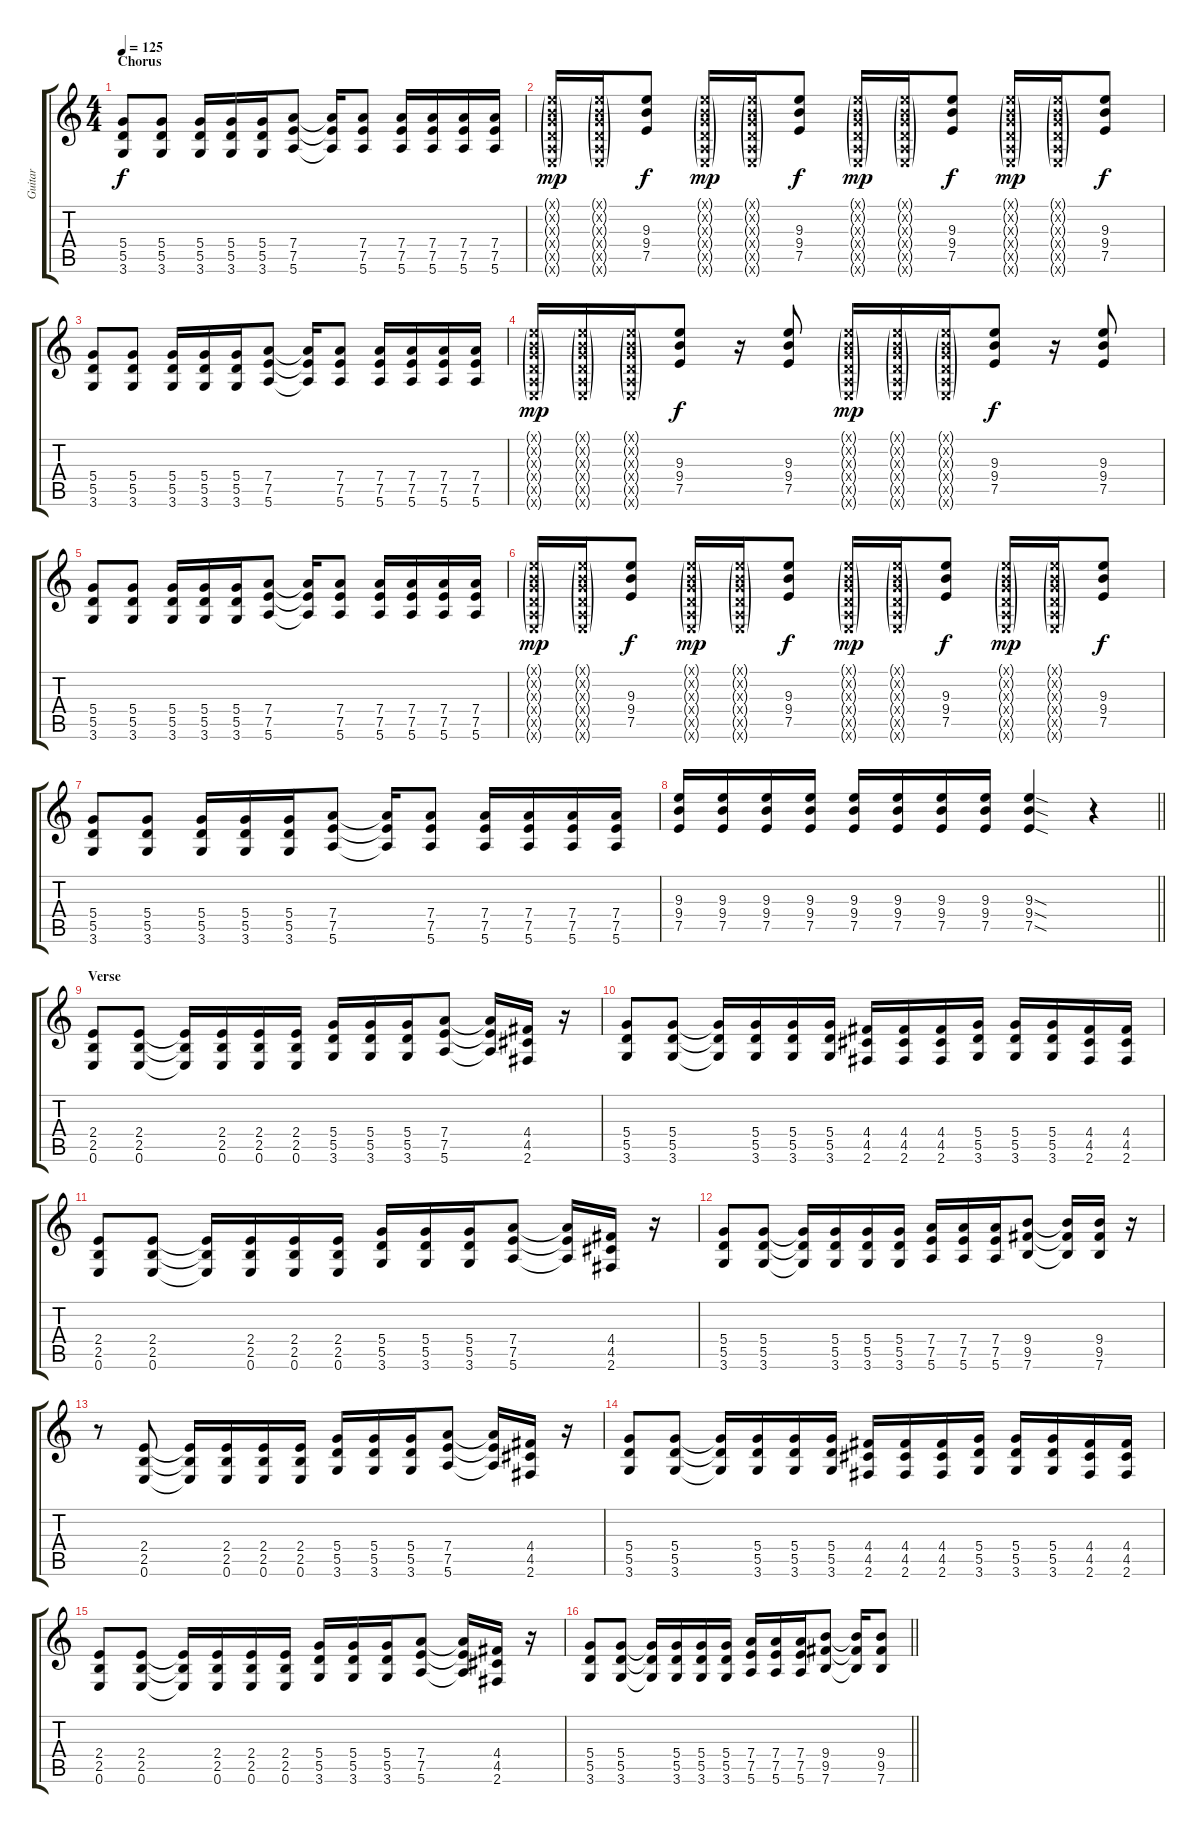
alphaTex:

\track ("Guitar" "Guitar") {instrument distortionguitar}
\staff {score tabs}
\tuning (E4 B3 G3 D3 A2 E2) {hide}
\ts (4 4)
\section ("" "Chorus")
\tempo 125
\clef g2
\ks c
(5.4 5.5 3.6).8{dy f} (5.4 5.5 3.6).8 (5.4 5.5 3.6).16 (5.4 5.5 3.6).16 (5.4 5.5 3.6).16 (7.4 7.5 5.6).8 (7.4{t} 7.5{t} 5.6{t}).16 (7.4 7.5 5.6).8 (7.4 7.5 5.6).16 (7.4 7.5 5.6).16 (7.4 7.5 5.6).16 (7.4 7.5 5.6).16 |
(0.1{g x} 0.2{g x} 0.3{g x} 0.4{g x} 0.5{g x} 0.6{g x}).16{dy mp} (0.1{g x} 0.2{g x} 0.3{g x} 0.4{g x} 0.5{g x} 0.6{g x}).16 (9.3 9.4 7.5).8{dy f} (0.1{g x} 0.2{g x} 0.3{g x} 0.4{g x} 0.5{g x} 0.6{g x}).16{dy mp} (0.1{g x} 0.2{g x} 0.3{g x} 0.4{g x} 0.5{g x} 0.6{g x}).16 (9.3 9.4 7.5).8{dy f} (0.1{g x} 0.2{g x} 0.3{g x} 0.4{g x} 0.5{g x} 0.6{g x}).16{dy mp} (0.1{g x} 0.2{g x} 0.3{g x} 0.4{g x} 0.5{g x} 0.6{g x}).16 (9.3 9.4 7.5).8{dy f} (0.1{g x} 0.2{g x} 0.3{g x} 0.4{g x} 0.5{g x} 0.6{g x}).16{dy mp} (0.1{g x} 0.2{g x} 0.3{g x} 0.4{g x} 0.5{g x} 0.6{g x}).16 (9.3 9.4 7.5).8{dy f} |
(5.4 5.5 3.6).8 (5.4 5.5 3.6).8 (5.4 5.5 3.6).16 (5.4 5.5 3.6).16 (5.4 5.5 3.6).16 (7.4 7.5 5.6).8 (7.4{t} 7.5{t} 5.6{t}).16 (7.4 7.5 5.6).8 (7.4 7.5 5.6).16 (7.4 7.5 5.6).16 (7.4 7.5 5.6).16 (7.4 7.5 5.6).16 |
(0.1{g x} 0.2{g x} 0.3{g x} 0.4{g x} 0.5{g x} 0.6{g x}).16{dy mp} (0.1{g x} 0.2{g x} 0.3{g x} 0.4{g x} 0.5{g x} 0.6{g x}).16 (0.1{g x} 0.2{g x} 0.3{g x} 0.4{g x} 0.5{g x} 0.6{g x}).16 (9.3 9.4 7.5).8{dy f} r.16 (9.3 9.4 7.5).8 (0.1{g x} 0.2{g x} 0.3{g x} 0.4{g x} 0.5{g x} 0.6{g x}).16{dy mp} (0.1{g x} 0.2{g x} 0.3{g x} 0.4{g x} 0.5{g x} 0.6{g x}).16 (0.1{g x} 0.2{g x} 0.3{g x} 0.4{g x} 0.5{g x} 0.6{g x}).16 (9.3 9.4 7.5).8{dy f} r.16 (9.3 9.4 7.5).8 |
(5.4 5.5 3.6).8 (5.4 5.5 3.6).8 (5.4 5.5 3.6).16 (5.4 5.5 3.6).16 (5.4 5.5 3.6).16 (7.4 7.5 5.6).8 (7.4{t} 7.5{t} 5.6{t}).16 (7.4 7.5 5.6).8 (7.4 7.5 5.6).16 (7.4 7.5 5.6).16 (7.4 7.5 5.6).16 (7.4 7.5 5.6).16 |
(0.1{g x} 0.2{g x} 0.3{g x} 0.4{g x} 0.5{g x} 0.6{g x}).16{dy mp} (0.1{g x} 0.2{g x} 0.3{g x} 0.4{g x} 0.5{g x} 0.6{g x}).16 (9.3 9.4 7.5).8{dy f} (0.1{g x} 0.2{g x} 0.3{g x} 0.4{g x} 0.5{g x} 0.6{g x}).16{dy mp} (0.1{g x} 0.2{g x} 0.3{g x} 0.4{g x} 0.5{g x} 0.6{g x}).16 (9.3 9.4 7.5).8{dy f} (0.1{g x} 0.2{g x} 0.3{g x} 0.4{g x} 0.5{g x} 0.6{g x}).16{dy mp} (0.1{g x} 0.2{g x} 0.3{g x} 0.4{g x} 0.5{g x} 0.6{g x}).16 (9.3 9.4 7.5).8{dy f} (0.1{g x} 0.2{g x} 0.3{g x} 0.4{g x} 0.5{g x} 0.6{g x}).16{dy mp} (0.1{g x} 0.2{g x} 0.3{g x} 0.4{g x} 0.5{g x} 0.6{g x}).16 (9.3 9.4 7.5).8{dy f} |
(5.4 5.5 3.6).8 (5.4 5.5 3.6).8 (5.4 5.5 3.6).16 (5.4 5.5 3.6).16 (5.4 5.5 3.6).16 (7.4 7.5 5.6).8 (7.4{t} 7.5{t} 5.6{t}).16 (7.4 7.5 5.6).8 (7.4 7.5 5.6).16 (7.4 7.5 5.6).16 (7.4 7.5 5.6).16 (7.4 7.5 5.6).16 |
\barLineRight lightlight
(9.3 9.4 7.5).16 (9.3 9.4 7.5).16 (9.3 9.4 7.5).16 (9.3 9.4 7.5).16 (9.3 9.4 7.5).16 (9.3 9.4 7.5).16 (9.3 9.4 7.5).16 (9.3 9.4 7.5).16 (9.3{sod} 9.4{sod} 7.5{sod}).4 r.4 |
\section ("" "Verse")
(2.4 2.5 0.6).8{volume 13} (2.4 2.5 0.6).8 (2.4{t} 2.5{t} 0.6{t}).16 (2.4 2.5 0.6).16 (2.4 2.5 0.6).16 (2.4 2.5 0.6).16 (5.4 5.5 3.6).16 (5.4 5.5 3.6).16 (5.4 5.5 3.6).16 (7.4 7.5 5.6).8 (7.4{t} 7.5{t} 5.6{t}).16 (4.4 4.5 2.6).16 r.16 |
(5.4 5.5 3.6).8 (5.4 5.5 3.6).8 (5.4{t} 5.5{t} 3.6{t}).16 (5.4 5.5 3.6).16 (5.4 5.5 3.6).16 (5.4 5.5 3.6).16 (4.4 4.5 2.6).16 (4.4 4.5 2.6).16 (4.4 4.5 2.6).16 (5.4 5.5 3.6).16 (5.4 5.5 3.6).16 (5.4 5.5 3.6).16 (4.4 4.5 2.6).16 (4.4 4.5 2.6).16 |
(2.4 2.5 0.6).8 (2.4 2.5 0.6).8 (2.4{t} 2.5{t} 0.6{t}).16 (2.4 2.5 0.6).16 (2.4 2.5 0.6).16 (2.4 2.5 0.6).16 (5.4 5.5 3.6).16 (5.4 5.5 3.6).16 (5.4 5.5 3.6).16 (7.4 7.5 5.6).8 (7.4{t} 7.5{t} 5.6{t}).16 (4.4 4.5 2.6).16 r.16 |
(5.4 5.5 3.6).8 (5.4 5.5 3.6).8 (5.4{t} 5.5{t} 3.6{t}).16 (5.4 5.5 3.6).16 (5.4 5.5 3.6).16 (5.4 5.5 3.6).16 (7.4 7.5 5.6).16 (7.4 7.5 5.6).16 (7.4 7.5 5.6).16 (9.4 9.5 7.6).8 (9.4{t} 9.5{t} 7.6{t}).16 (9.4 9.5 7.6).16 r.16 |
r.8 (2.4 2.5 0.6).8 (2.4{t} 2.5{t} 0.6{t}).16 (2.4 2.5 0.6).16 (2.4 2.5 0.6).16 (2.4 2.5 0.6).16 (5.4 5.5 3.6).16 (5.4 5.5 3.6).16 (5.4 5.5 3.6).16 (7.4 7.5 5.6).8 (7.4{t} 7.5{t} 5.6{t}).16 (4.4 4.5 2.6).16 r.16 |
(5.4 5.5 3.6).8 (5.4 5.5 3.6).8 (5.4{t} 5.5{t} 3.6{t}).16 (5.4 5.5 3.6).16 (5.4 5.5 3.6).16 (5.4 5.5 3.6).16 (4.4 4.5 2.6).16 (4.4 4.5 2.6).16 (4.4 4.5 2.6).16 (5.4 5.5 3.6).16 (5.4 5.5 3.6).16 (5.4 5.5 3.6).16 (4.4 4.5 2.6).16 (4.4 4.5 2.6).16 |
(2.4 2.5 0.6).8 (2.4 2.5 0.6).8 (2.4{t} 2.5{t} 0.6{t}).16 (2.4 2.5 0.6).16 (2.4 2.5 0.6).16 (2.4 2.5 0.6).16 (5.4 5.5 3.6).16 (5.4 5.5 3.6).16 (5.4 5.5 3.6).16 (7.4 7.5 5.6).8 (7.4{t} 7.5{t} 5.6{t}).16 (4.4 4.5 2.6).16 r.16 |
\barLineRight lightlight
(5.4 5.5 3.6).8 (5.4 5.5 3.6).8 (5.4{t} 5.5{t} 3.6{t}).16 (5.4 5.5 3.6).16 (5.4 5.5 3.6).16 (5.4 5.5 3.6).16 (7.4 7.5 5.6).16 (7.4 7.5 5.6).16 (7.4 7.5 5.6).16 (9.4 9.5 7.6).8 (9.4{t} 9.5{t} 7.6{t}).16 (9.4 9.5 7.6).8
